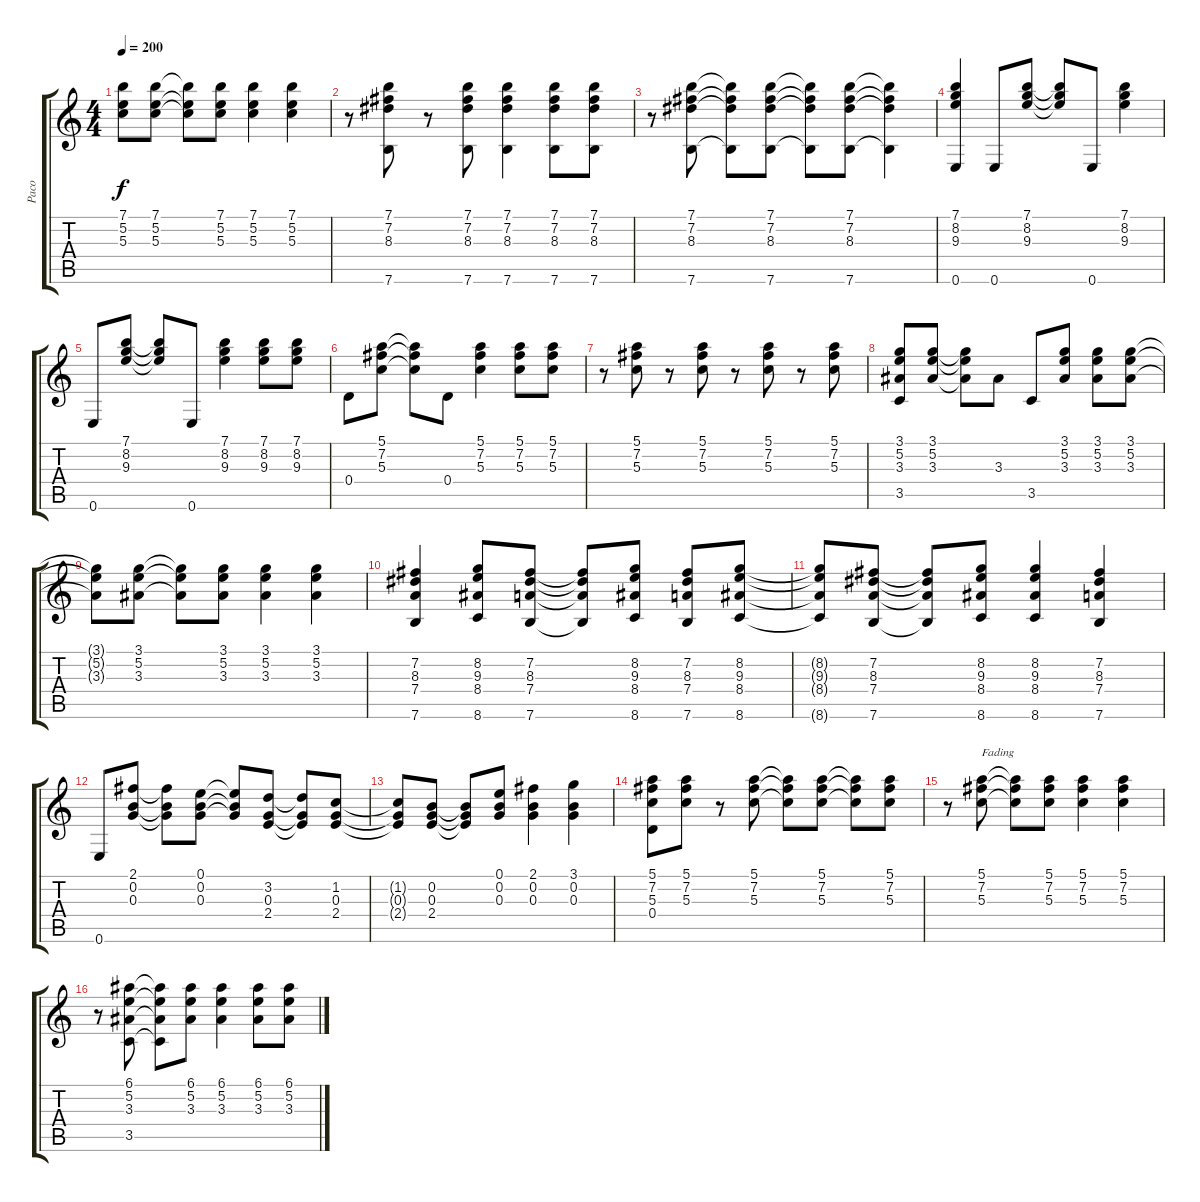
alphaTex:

\track ("Paco" "Paco") {instrument acousticguitarnylon}
\staff {score tabs}
\tuning (E4 B3 G3 D3 A2 E2) {hide}
\ts (4 4)
\tempo 200
\clef g2
\ks c
(7.1{t} 5.2{t} 5.3{t}).8{dy f} (7.1 5.2 5.3).8 (7.1{t} 5.2{t} 5.3{t}).8 (7.1 5.2 5.3).8 (7.1 5.2 5.3).4 (7.1 5.2 5.3).4 |
r.8 (7.1 7.2 8.3 7.6).8 r.8 (7.1 7.2 8.3 7.6).8 (7.1 7.2 8.3 7.6).4 (7.1 7.2 8.3 7.6).8 (7.1 7.2 8.3 7.6).8 |
r.8 (7.1 7.2 8.3 7.6).8 (7.1{t} 7.2{t} 8.3{t} 7.6{t}).8 (7.1 7.2 8.3 7.6).8 (7.1{t} 7.2{t} 8.3{t} 7.6{t}).8 (7.1 7.2 8.3 7.6).8 (7.1{t} 7.2{t} 8.3{t} 7.6{t}).4 |
(7.1 8.2 9.3 0.6).4 0.6.8 (7.1 8.2 9.3).8 (7.1{t} 8.2{t} 9.3{t}).8 0.6.8 (7.1 8.2 9.3).4 |
0.6.8 (7.1 8.2 9.3).8 (7.1{t} 8.2{t} 9.3{t}).8 0.6.8 (7.1 8.2 9.3).4 (7.1 8.2 9.3).8 (7.1 8.2 9.3).8 |
0.4.8 (5.1 7.2 5.3).8 (5.1{t} 7.2{t} 5.3{t}).8 0.4.8 (5.1 7.2 5.3).4 (5.1 7.2 5.3).8 (5.1 7.2 5.3).8 |
r.8 (5.1 7.2 5.3).8 r.8 (5.1 7.2 5.3).8 r.8 (5.1 7.2 5.3).8 r.8 (5.1 7.2 5.3).8 |
(3.1 5.2 3.3 3.5).8 (3.1 5.2 3.3).8 (3.1{t} 5.2{t} 3.3{t}).8 3.3.8 3.5.8 (3.1 5.2 3.3).8 (3.1 5.2 3.3).8 (3.1 5.2 3.3).8 |
(3.1{t} 5.2{t} 3.3{t}).8 (3.1 5.2 3.3).8 (3.1{t} 5.2{t} 3.3{t}).8 (3.1 5.2 3.3).8 (3.1 5.2 3.3).4 (3.1 5.2 3.3).4 |
(7.2 8.3 7.4 7.6).4 (8.2 9.3 8.4 8.6).8 (7.2 8.3 7.4 7.6).8 (7.2{t} 8.3{t} 7.4{t} 7.6{t}).8 (8.2 9.3 8.4 8.6).8 (7.2 8.3 7.4 7.6).8 (8.2 9.3 8.4 8.6).8 |
(8.2{t} 9.3{t} 8.4{t} 8.6{t}).8 (7.2 8.3 7.4 7.6).8 (7.2{t} 8.3{t} 7.4{t} 7.6{t}).8 (8.2 9.3 8.4 8.6).8 (8.2 9.3 8.4 8.6).4 (7.2 8.3 7.4 7.6).4 |
0.6.8 (2.1 0.2 0.3).8 (2.1{t} 0.2{t} 0.3{t}).8 (0.1 0.2 0.3).8 (0.1{t} 0.2{t} 0.3{t}).8 (3.2 0.3 2.4).8 (3.2{t} 0.3{t} 2.4{t}).8 (1.2 0.3 2.4).8 |
(1.2{t} 0.3{t} 2.4{t}).8 (0.2 0.3 2.4).8 (0.2{t} 0.3{t} 2.4{t}).8 (0.1 0.2 0.3).8 (2.1 0.2 0.3).4 (3.1 0.2 0.3).4 |
(5.1 7.2 5.3 0.4).8 (5.1 7.2 5.3).8 r.8 (5.1 7.2 5.3).8 (5.1{t} 7.2{t} 5.3{t}).8 (5.1 7.2 5.3).8 (5.1{t} 7.2{t} 5.3{t}).8 (5.1 7.2 5.3).8 |
r.8 (5.1 7.2 5.3).8{txt "Fading"} (5.1{t} 7.2{t} 5.3{t}).8 (5.1 7.2 5.3).8 (5.1 7.2 5.3).4 (5.1 7.2 5.3).4 |
r.8 (6.1 5.2 3.3 3.5).8 (6.1{t} 5.2{t} 3.3{t} 3.5{t}).8 (6.1 5.2 3.3).8 (6.1 5.2 3.3).4 (6.1 5.2 3.3).8 (6.1 5.2 3.3).8
